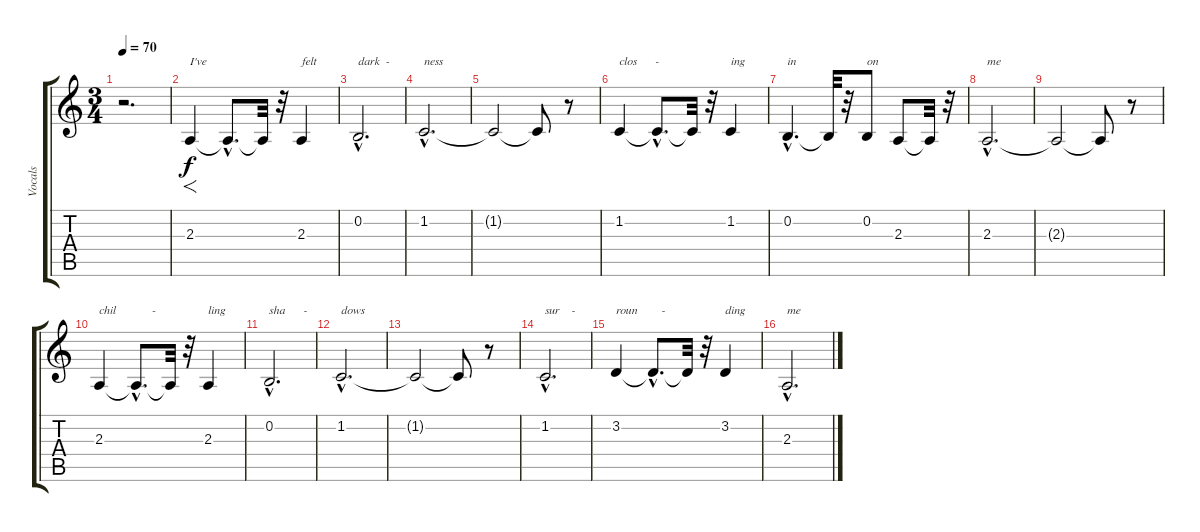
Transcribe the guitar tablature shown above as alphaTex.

\track ("Vocals" "Vocals") {instrument synthvoice}
\staff {score tabs}
\tuning (E4 B3 G3 D3 A2 E2) {hide}
\ts (3 4)
\tempo 70
\clef g2
\ks c
r.2{d dy f instrument synthvoice} |
2.3.4{f txt "I've"} 2.3{hac t}.8{d} 2.3{t}.32 r.32 2.3.4{txt "felt"} |
0.2{hac}.2{d txt "dark  -"} |
1.2{hac}.2{d txt "ness"} |
1.2{t}.2 1.2{t}.8 r.8 |
1.2.4{txt "clos      -"} 1.2{hac t}.8{d} 1.2{t}.32 r.32 1.2.4{txt "ing"} |
0.2{hac}.4{d txt "in"} 0.2{t}.32 r.32 0.2.8{txt "on"} 2.3.8 2.3{t}.32 r.32 |
2.3{hac}.2{d txt "me"} |
2.3{t}.2 2.3{t}.8 r.8 |
2.3.4{txt "chil            -"} 2.3{hac t}.8{d} 2.3{t}.32 r.32 2.3.4{txt "ling"} |
0.2{hac}.2{d txt "sha      -"} |
1.2{hac}.2{d txt "dows"} |
1.2{t}.2 1.2{t}.8 r.8 |
1.2{hac}.2{d txt "sur    -"} |
3.2.4{txt "roun        -"} 3.2{hac t}.8{d} 3.2{t}.32 r.32 3.2.4{txt "ding"} |
2.3{hac}.2{d txt "me"}
